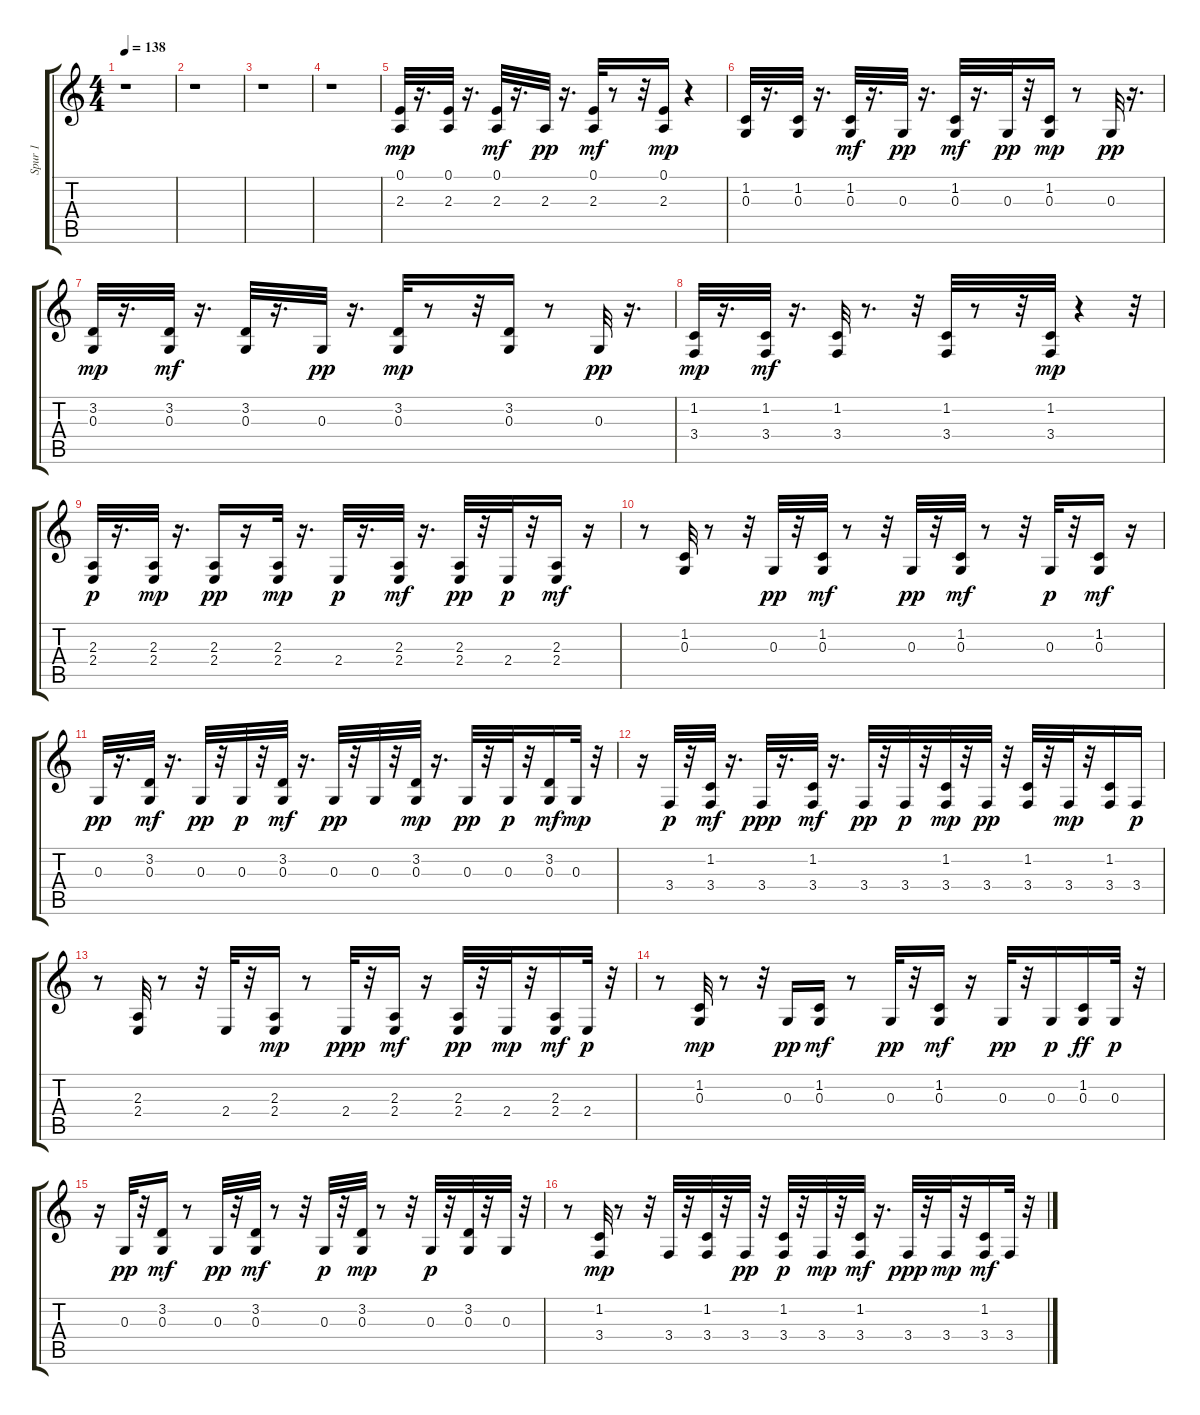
\track ("Spur 1" "Spur 1") {instrument lead2sawtooth}
\staff {score tabs}
\tuning (E4 B3 G3 D3 A2 E2) {hide}
\ts (4 4)
\tempo 138
\clef g2
\ks c
r.1{dy mf} |
r.1 |
r.1 |
r.1 |
(0.1 2.3).32{dy mp} r.16{d} (0.1 2.3).32 r.16{d} (0.1 2.3).32{dy mf} r.16{d} 2.3.32{dy pp} r.16{d} (0.1 2.3).32{dy mf} r.8 r.32 (0.1 2.3).16{dy mp} r.4 |
(1.2 0.3).32 r.16{d} (1.2 0.3).32 r.16{d} (1.2 0.3).32{dy mf} r.16{d} 0.3.32{dy pp} r.16{d} (1.2 0.3).32{dy mf} r.16{d} 0.3.32{dy pp} r.32 (1.2 0.3).16{dy mp} r.8 0.3.32{dy pp} r.16{d} |
(3.2 0.3).32{dy mp} r.16{d} (3.2 0.3).32{dy mf} r.16{d} (3.2 0.3).32 r.16{d} 0.3.32{dy pp} r.16{d} (3.2 0.3).32{dy mp} r.8 r.32 (3.2 0.3).16 r.8 0.3.32{dy pp} r.16{d} |
(1.2 3.4).32{dy mp} r.16{d} (1.2 3.4).32{dy mf} r.16{d} (1.2 3.4).32 r.8{d} r.32 (1.2 3.4).32 r.8 r.32 (1.2 3.4).32{dy mp} r.4 r.32 |
(2.3 2.4).32{dy p} r.16{d} (2.3 2.4).32{dy mp} r.16{d} (2.3 2.4).16{dy pp} r.16 (2.3 2.4).32{dy mp} r.16{d} 2.4.32{dy p} r.16{d} (2.3 2.4).32{dy mf} r.16{d} (2.3 2.4).32{dy pp} r.32 2.4.32{dy p} r.32 (2.3 2.4).16{dy mf} r.16 |
r.8 (1.2 0.3).32 r.8 r.32 0.3.32{dy pp} r.32 (1.2 0.3).32{dy mf} r.8 r.32 0.3.32{dy pp} r.32 (1.2 0.3).32{dy mf} r.8 r.32 0.3.32{dy p} r.32 (1.2 0.3).16{dy mf} r.16 |
0.3.32{dy pp} r.16{d} (3.2 0.3).32{dy mf} r.16{d} 0.3.32{dy pp} r.32 0.3.32{dy p} r.32 (3.2 0.3).32{dy mf} r.16{d} 0.3.32{dy pp} r.32 0.3.32 r.32 (3.2 0.3).32{dy mp} r.16{d} 0.3.32{dy pp} r.32 0.3.32{dy p} r.32 (3.2 0.3).16{dy mf} 0.3.32{dy mp} r.32 |
r.16 3.4.32{dy p} r.32 (1.2 3.4).32{dy mf} r.16{d} 3.4.32{dy ppp} r.16{d} (1.2 3.4).32{dy mf} r.16{d} 3.4.32{dy pp} r.32 3.4.32{dy p} r.32 (1.2 3.4).32{dy mp} r.32 3.4.32{dy pp} r.32 (1.2 3.4).32 r.32 3.4.32{dy mp} r.32 (1.2 3.4).16 3.4.16{dy p} |
r.8 (2.3 2.4).32 r.8 r.32 2.4.32 r.32 (2.3 2.4).16{dy mp} r.8 2.4.32{dy ppp} r.32 (2.3 2.4).16{dy mf} r.16 (2.3 2.4).32{dy pp} r.32 2.4.32{dy mp} r.32 (2.3 2.4).16{dy mf} 2.4.32{dy p} r.32 |
r.8 (1.2 0.3).32{dy mp} r.8 r.32 0.3.16{dy pp} (1.2 0.3).16{dy mf} r.8 0.3.32{dy pp} r.32 (1.2 0.3).16{dy mf} r.16 0.3.32{dy pp} r.32 0.3.16{dy p} (1.2 0.3).16{dy ff} 0.3.32{dy p} r.32 |
r.16 0.3.32{dy pp} r.32 (3.2 0.3).16{dy mf} r.8 0.3.32{dy pp} r.32 (3.2 0.3).32{dy mf} r.8 r.32 0.3.32{dy p} r.32 (3.2 0.3).32{dy mp} r.8 r.32 0.3.32{dy p} r.32 (3.2 0.3).32 r.32 0.3.32 r.32 |
r.8 (1.2 3.4).32{dy mp} r.8 r.32 3.4.32 r.32 (1.2 3.4).32 r.32 3.4.32{dy pp} r.32 (1.2 3.4).32{dy p} r.32 3.4.32{dy mp} r.32 (1.2 3.4).32{dy mf} r.16{d} 3.4.32{dy ppp} r.32 3.4.32{dy mp} r.32 (1.2 3.4).16{dy mf} 3.4.32 r.32
